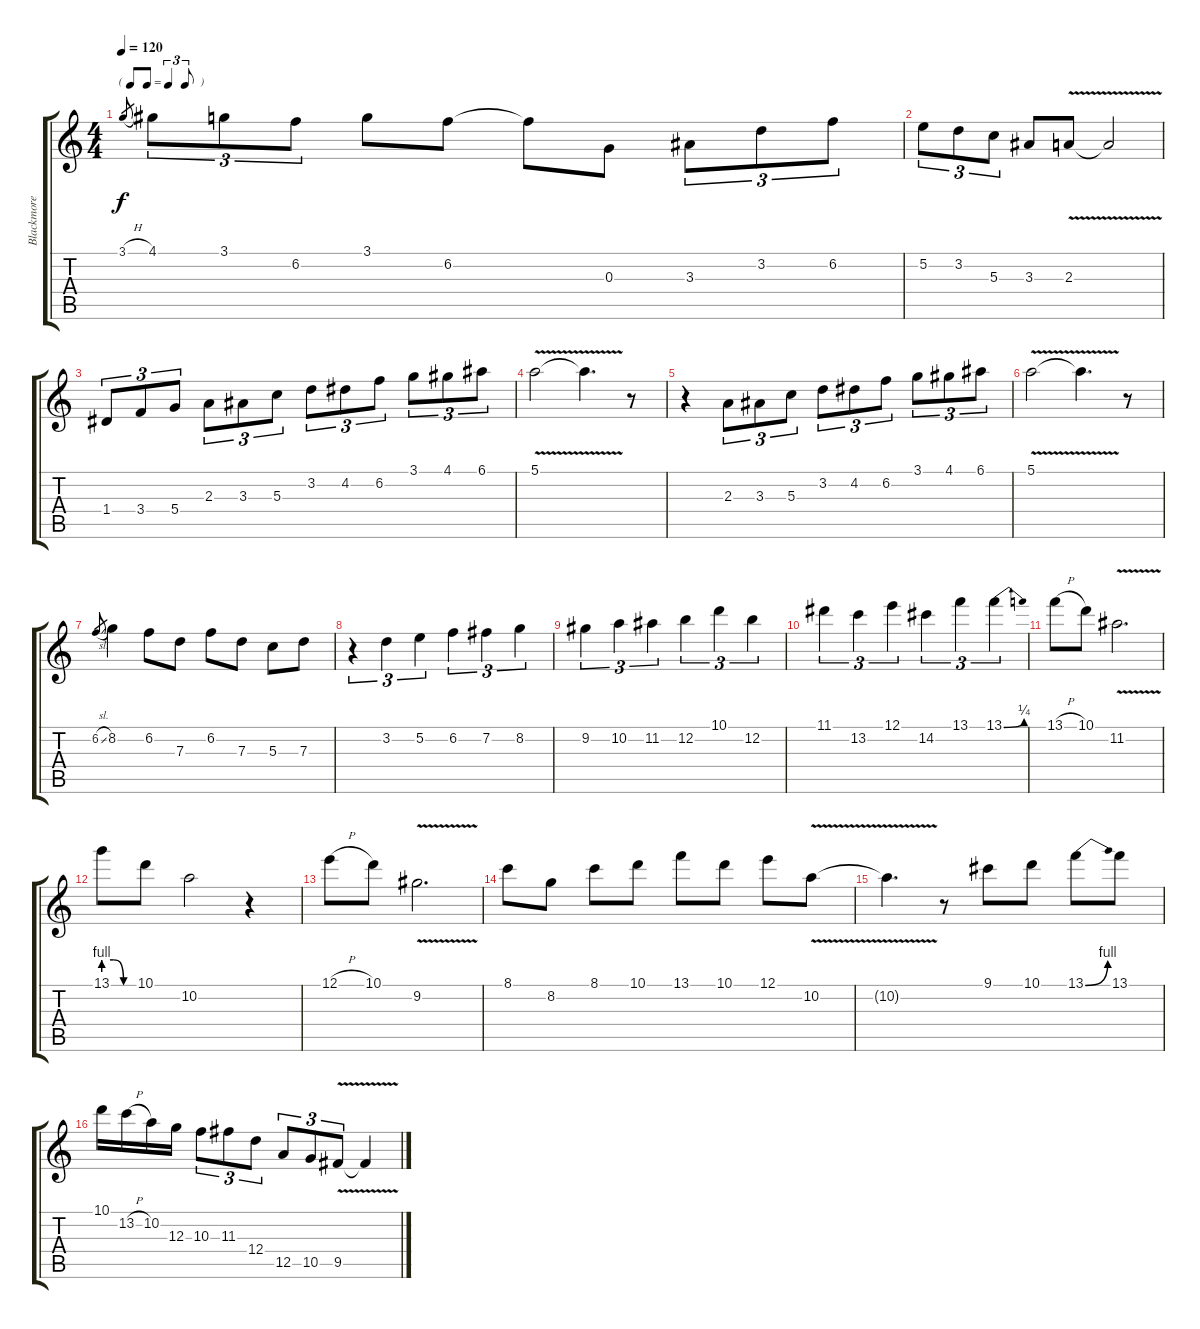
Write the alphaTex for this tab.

\track ("Blackmore" "Blackmore") {instrument overdrivenguitar}
\staff {score tabs}
\tuning (E4 B3 G3 D3 A2 E2) {hide}
\ts (4 4)
\tf triplet8th
\tempo 120
\clef g2
\ks c
3.1{h}.8{gr dy f} 4.1.8{tu (3 2)} 3.1.8{tu (3 2)} 6.2.8{tu (3 2)} 3.1.8 6.2.8 6.2{t}.8 0.3.8 3.3.8{tu (3 2)} 3.2.8{tu (3 2)} 6.2.8{tu (3 2)} |
5.2.8{tu (3 2)} 3.2.8{tu (3 2)} 5.3.8{tu (3 2)} 3.3.8 2.3{v}.8 2.3{t}.2 |
1.4.8{tu (3 2)} 3.4.8{tu (3 2)} 5.4.8{tu (3 2)} 2.3.8{tu (3 2)} 3.3.8{tu (3 2)} 5.3.8{tu (3 2)} 3.2.8{tu (3 2)} 4.2.8{tu (3 2)} 6.2.8{tu (3 2)} 3.1.8{tu (3 2)} 4.1.8{tu (3 2)} 6.1.8{tu (3 2)} |
5.1{v}.2 5.1{t}.4{d} r.8 |
r.4 2.3.8{tu (3 2)} 3.3.8{tu (3 2)} 5.3.8{tu (3 2)} 3.2.8{tu (3 2)} 4.2.8{tu (3 2)} 6.2.8{tu (3 2)} 3.1.8{tu (3 2)} 4.1.8{tu (3 2)} 6.1.8{tu (3 2)} |
5.1{v}.2 5.1{t}.4{d} r.8 |
6.2{sl}.8{gr} 8.2.4 6.2.8 7.3.8 6.2.8 7.3.8 5.3.8 7.3.8 |
r.4{tu (3 2)} 3.2.4{tu (3 2)} 5.2.4{tu (3 2)} 6.2.4{tu (3 2)} 7.2.4{tu (3 2)} 8.2.4{tu (3 2)} |
9.2.4{tu (3 2)} 10.2.4{tu (3 2)} 11.2.4{tu (3 2)} 12.2.4{tu (3 2)} 10.1.4{tu (3 2)} 12.2.4{tu (3 2)} |
11.1.4{tu (3 2)} 13.2.4{tu (3 2)} 12.1.4{tu (3 2)} 14.2.4{tu (3 2)} 13.1.4{tu (3 2)} 13.1{be (bend 0 0 60 1)}.4{tu (3 2)} |
13.1{h}.8 10.1.8 11.2{v}.2{d} |
13.1{be (custom 0 4 20 4 40 0 60 0)}.8 10.1.8 10.2.2 r.4 |
12.1{h}.8 10.1.8 9.2{v}.2{d} |
8.1.8 8.2.8 8.1.8 10.1.8 13.1.8 10.1.8 12.1.8 10.2{v}.8 |
10.2{t}.4{d} r.8 9.1.8 10.1.8 13.1{be (bend 0 0 60 4)}.8 13.1.8 |
10.1.16 13.2{h}.16 10.2.16 12.3.16 10.3.8{tu (3 2)} 11.3.8{tu (3 2)} 12.4.8{tu (3 2)} 12.5.8{tu (3 2)} 10.5.8{tu (3 2)} 9.5{v}.8{tu (3 2)} 9.5{t}.4
